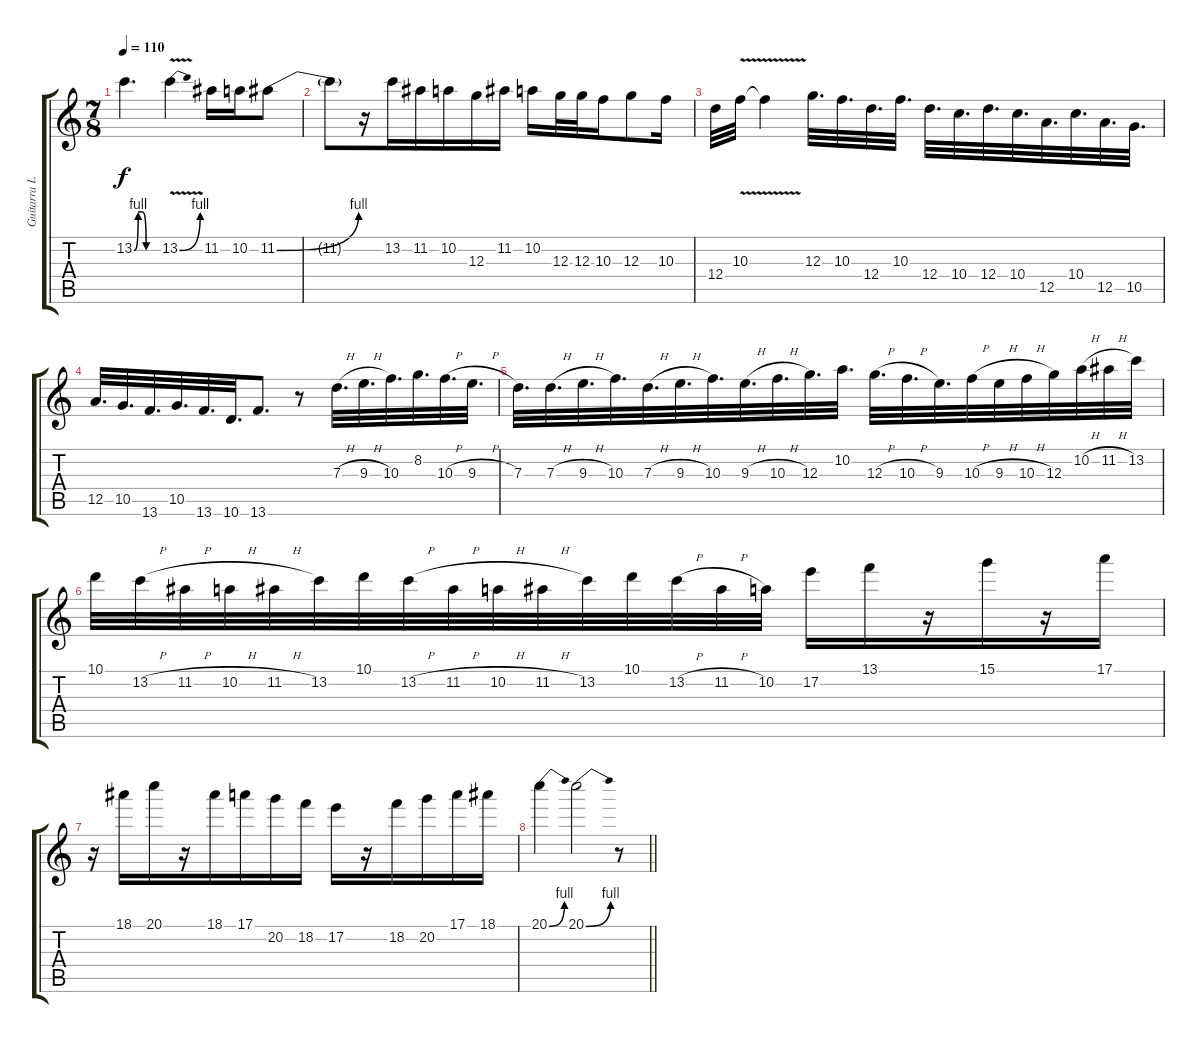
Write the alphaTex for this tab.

\track ("Guitarra Ld. " "Guitarra L") {instrument distortionguitar}
\staff {score tabs}
\tuning (E4 B3 G3 D3 A2 E2) {hide}
\ts (7 8)
\tempo 110
\clef g2
\ks c
13.2{be (custom 0 0 10 4 20 4 30 0 60 0)}.4{d dy f} 13.2{be (bend 0 0 60 4) v}.4 11.2.16 10.2.16 11.2{be (bend 0 0 60 4)}.8 |
11.2{t}.8 r.16 13.2.16 11.2.16 10.2.16 12.3.16 11.2.16 10.2.16 12.3.32 12.3.32 10.3.16 12.3.8 10.3.16 |
12.4.32 10.3{v}.32 10.3{t}.4 12.3.32{d} 10.3.32{d} 12.4.32{d} 10.3.32{d} 12.4.32{d} 10.4.32{d} 12.4.32{d} 10.4.32{d} 12.5.32{d} 10.4.32{d} 12.5.32{d} 10.5.32{d} |
12.5.32{d} 10.5.32{d} 13.6.32{d} 10.5.32{d} 13.6.32{d} 10.6.32{d} 13.6.8{d} r.8 7.3{h}.32{d} 9.3{h}.32{d} 10.3.32{d} 8.2.32{d} 10.3{h}.32{d} 9.3{h}.32{d} |
7.3.32{d} 7.3{h}.32{d} 9.3{h}.32{d} 10.3.32{d} 7.3{h}.32{d} 9.3{h}.32{d} 10.3.32{d} 9.3{h}.32{d} 10.3{h}.32{d} 12.3.32{d} 10.2.32{d} 12.3{h}.32{d} 10.3{h}.32{d} 9.3.32{d} 10.3{h}.32 9.3{h}.32 10.3{h}.32 12.3.32 10.2{h}.32 11.2{h}.32 13.2.32 |
10.1.32 13.2{h}.32 11.2{h}.32 10.2{h}.32 11.2{h}.32 13.2.32 10.1.32 13.2{h}.32 11.2{h}.32 10.2{h}.32 11.2{h}.32 13.2.32 10.1.32 13.2{h}.32 11.2{h}.32 10.2.32 17.2.16 13.1.16 r.16 15.1.16 r.16 17.1.16 |
r.16 18.1.16 20.1.16 r.16 18.1.16 17.1.16 20.2.16 18.2.16 17.2.16 r.16 18.2.16 20.2.16 17.1.16 18.1.16 |
\barLineRight lightlight
20.1{be (bend 0 0 60 4)}.4 20.1{be (bend 0 0 60 4)}.2 r.8
